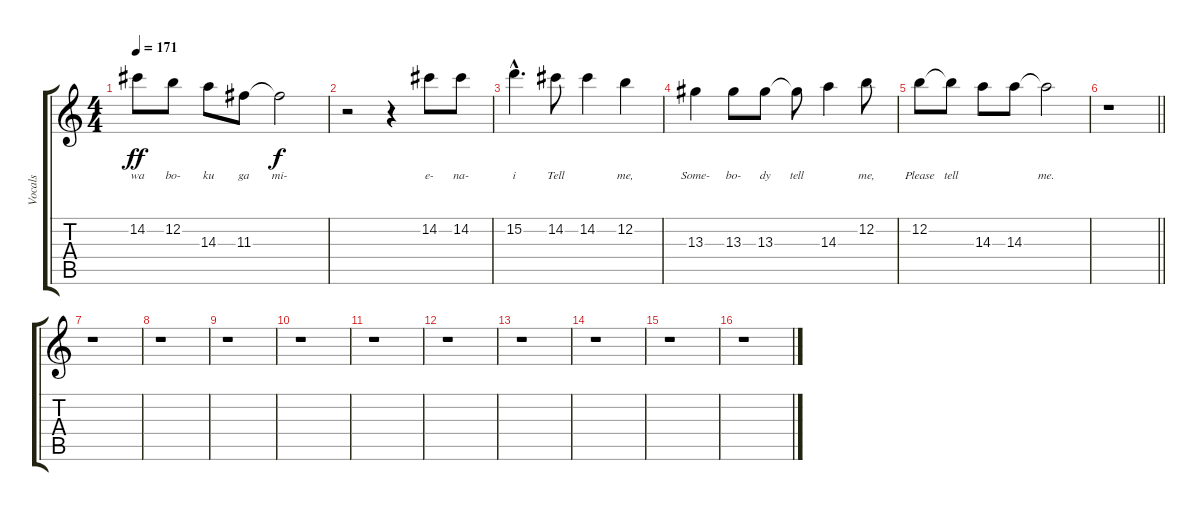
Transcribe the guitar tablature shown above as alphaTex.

\track ("Vocals" "Vocals") {instrument distortionguitar}
\staff {score tabs}
\tuning (E4 B3 G3 D3 A2 E2) {hide}
\ts (4 4)
\tempo 171
\clef g2
\ks c
14.2.8{lyrics (0 "wa") lyrics (1 "") lyrics (2 "") lyrics (3 "") lyrics (4 "") dy ff} 12.2.8{lyrics (0 "bo-") lyrics (1 "") lyrics (2 "") lyrics (3 "") lyrics (4 "")} 14.3.8{lyrics (0 "ku") lyrics (1 "") lyrics (2 "") lyrics (3 "") lyrics (4 "")} 11.3.8{lyrics (0 "ga") lyrics (1 "") lyrics (2 "") lyrics (3 "") lyrics (4 "")} 11.3{t}.2{lyrics (0 "mi-") lyrics (1 "") lyrics (2 "") lyrics (3 "") lyrics (4 "") dy f} |
r.2 r.4 14.2.8{lyrics (0 "e-") lyrics (1 "") lyrics (2 "") lyrics (3 "") lyrics (4 "")} 14.2.8{lyrics (0 "na-") lyrics (1 "") lyrics (2 "") lyrics (3 "") lyrics (4 "")} |
15.2{hac}.4{d lyrics (0 "i") lyrics (1 "") lyrics (2 "") lyrics (3 "") lyrics (4 "")} 14.2.8{lyrics (0 "Tell") lyrics (1 "") lyrics (2 "") lyrics (3 "") lyrics (4 "")} 14.2.4{lyrics (0 "") lyrics (1 "") lyrics (2 "") lyrics (3 "") lyrics (4 "")} 12.2.4{lyrics (0 "me,") lyrics (1 "") lyrics (2 "") lyrics (3 "") lyrics (4 "")} |
13.3.4{lyrics (0 "Some-") lyrics (1 "") lyrics (2 "") lyrics (3 "") lyrics (4 "")} 13.3.8{lyrics (0 "bo-") lyrics (1 "") lyrics (2 "") lyrics (3 "") lyrics (4 "")} 13.3.8{lyrics (0 "dy") lyrics (1 "") lyrics (2 "") lyrics (3 "") lyrics (4 "")} 13.3{t}.8{lyrics (0 "tell") lyrics (1 "") lyrics (2 "") lyrics (3 "") lyrics (4 "")} 14.3.4{lyrics (0 "") lyrics (1 "") lyrics (2 "") lyrics (3 "") lyrics (4 "")} 12.2.8{lyrics (0 "me,") lyrics (1 "") lyrics (2 "") lyrics (3 "") lyrics (4 "")} |
12.2.8{lyrics (0 "Please") lyrics (1 "") lyrics (2 "") lyrics (3 "") lyrics (4 "")} 12.2{t}.8{lyrics (0 "tell") lyrics (1 "") lyrics (2 "") lyrics (3 "") lyrics (4 "")} 14.3.8{lyrics (0 "") lyrics (1 "") lyrics (2 "") lyrics (3 "") lyrics (4 "")} 14.3.8{lyrics (0 "") lyrics (1 "") lyrics (2 "") lyrics (3 "") lyrics (4 "")} 14.3{t}.2{lyrics (0 "me.") lyrics (1 "") lyrics (2 "") lyrics (3 "") lyrics (4 "")} |
\barLineRight lightlight
r.1 |
r.1 |
r.1 |
r.1 |
r.1 |
r.1 |
r.1 |
r.1 |
r.1 |
r.1 |
r.1
